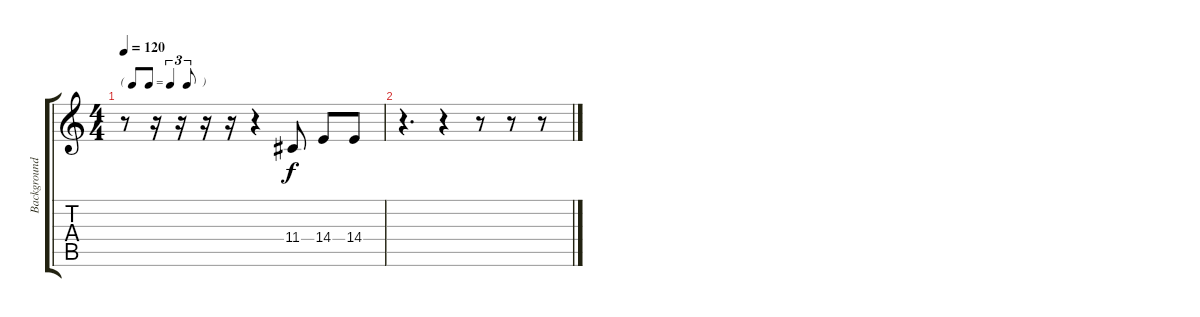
\track ("Background Vocal (John Lennon)" "Background") {instrument altosax}
\staff {score tabs}
\tuning (E4 B3 G3 D3 A2 E2) {hide}
\ts (4 4)
\tf triplet8th
\tempo 120
\clef g2
\ks c
r.8{dy f} r.16 r.16 r.16 r.16 r.4 11.4.8 14.4.8 14.4.8 |
r.4{d} r.4 r.8 r.8 r.8
